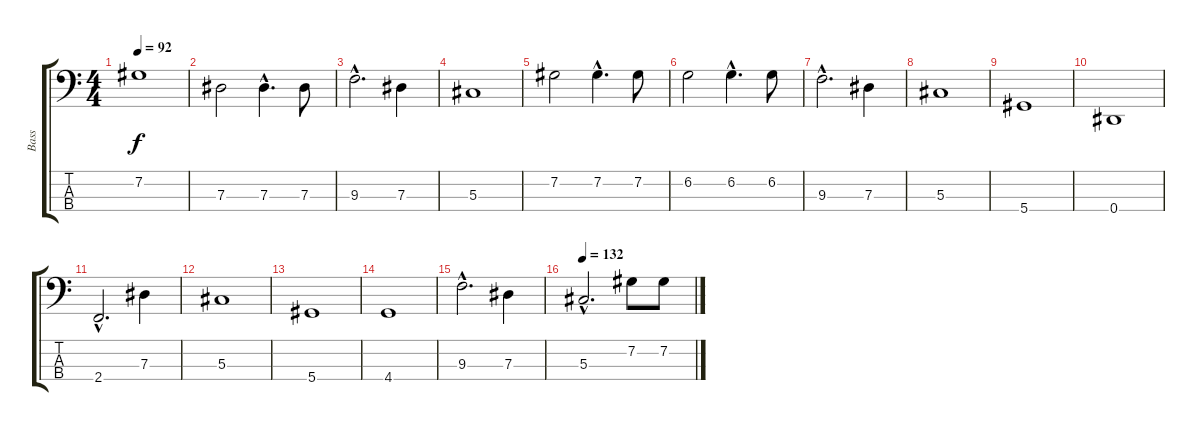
\track ("Bass" "Bass") {instrument electricbassfinger}
\staff {score tabs}
\tuning (Gb2 Db2 Ab1 Eb1) {hide}
\ts (4 4)
\tempo 92
\clef f4
\ks c
7.2.1{dy f instrument electricbassfinger} |
7.3.2 7.3{hac}.4{d} 7.3.8 |
9.3{hac}.2{d} 7.3.4 |
5.3.1 |
7.2.2 7.2{hac}.4{d} 7.2.8 |
6.2.2 6.2{hac}.4{d} 6.2.8 |
9.3{hac}.2{d} 7.3.4 |
5.3.1 |
5.4.1 |
0.4.1 |
2.4{hac}.2{d} 7.3.4 |
5.3.1 |
5.4.1 |
4.4.1 |
9.3{hac}.2{d} 7.3.4 |
\tempo 132
5.3{hac}.2{d} 7.2.8 7.2.8
